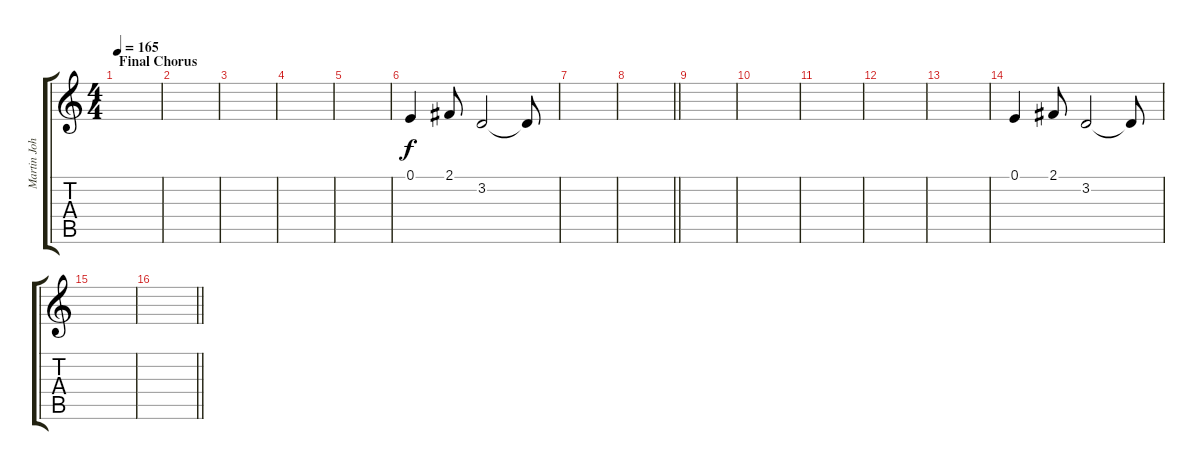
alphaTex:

\track ("Martin Johnson (Studio Backup Vocals)" "Martin Joh") {instrument clarinet}
\staff {score tabs}
\tuning (E4 B3 G3 D3 A2 E2) {hide}
\ts (4 4)
\section ("" "Final Chorus")
\tempo 165
\clef g2
\ks c
|
|
|
|
|
0.1.4 2.1.8 3.2.2 3.2{t}.8 |
|
\barLineRight lightlight
|
|
|
|
|
|
0.1.4 2.1.8 3.2.2 3.2{t}.8 |
|
\barLineRight lightlight
